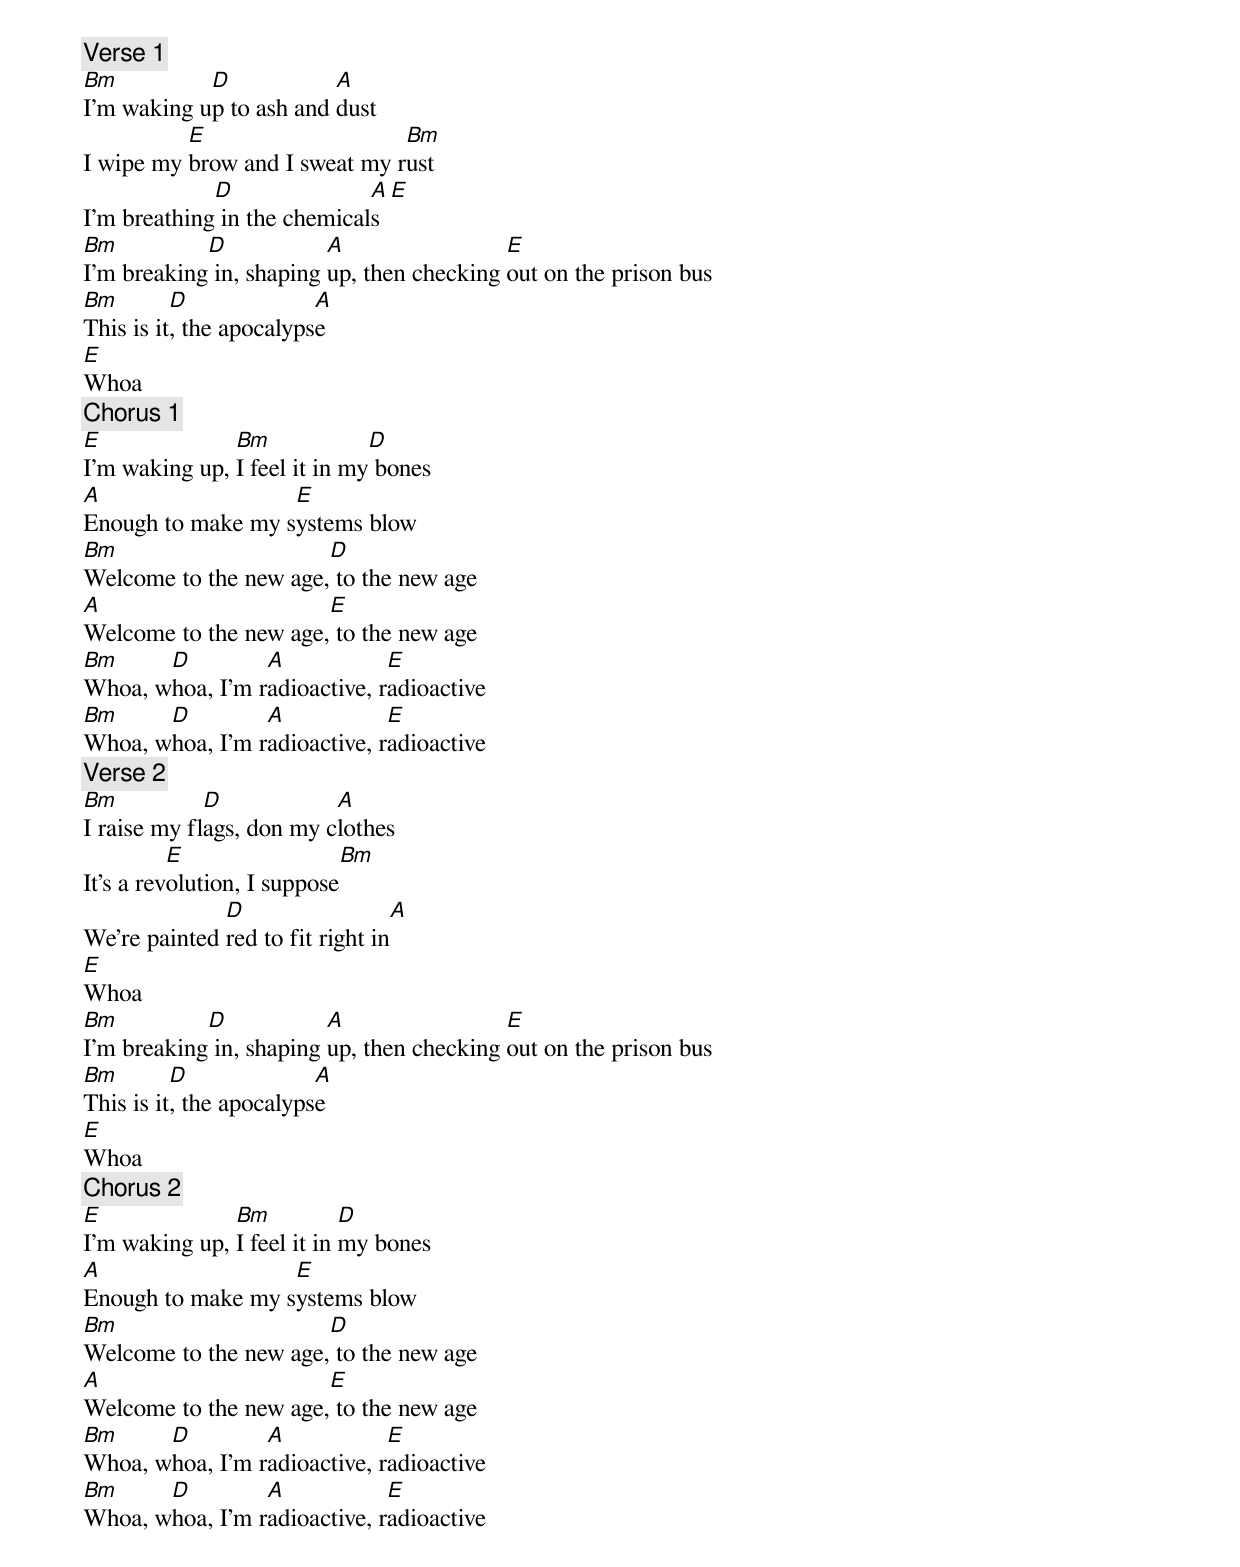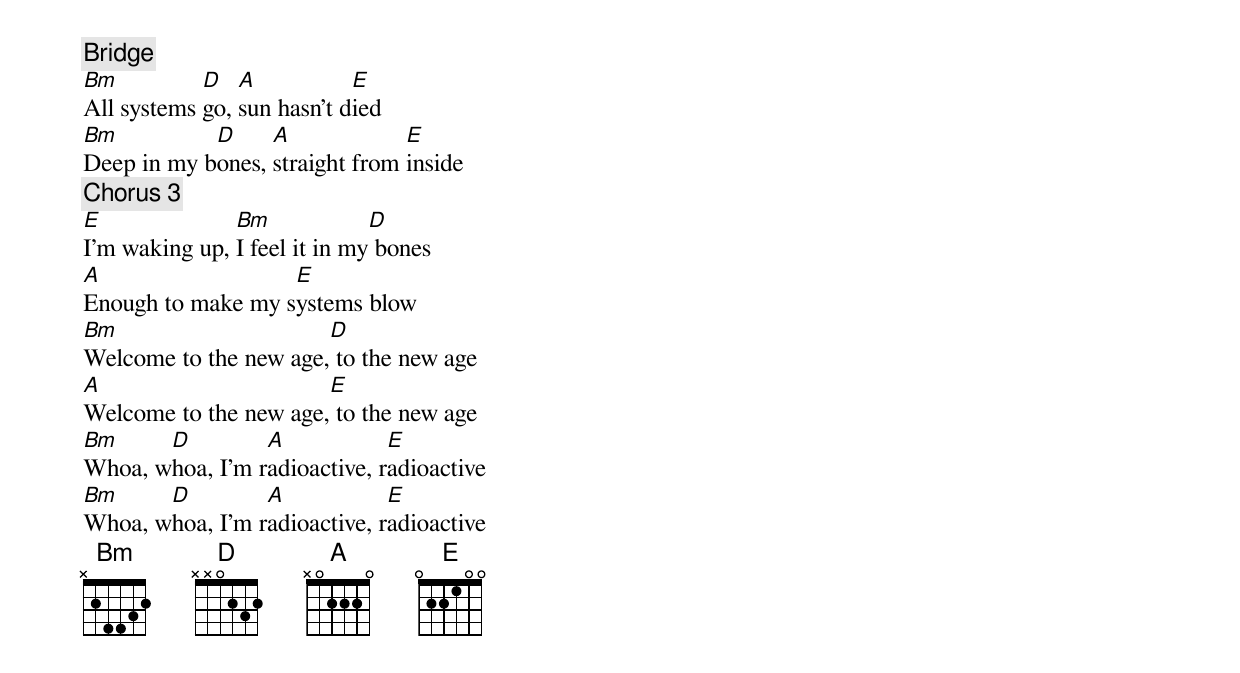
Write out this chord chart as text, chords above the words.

[Verse 1]
Bm          D            A
I'm waking up to ash and dust
          E                    Bm
I wipe my brow and I sweat my rust
             D               A    E
I'm breathing in the chemicals
Bm          D            A                 E
I'm breaking in, shaping up, then checking out on the prison bus
Bm        D              A
This is it, the apocalypse
E
Whoa
[Chorus 1]
E              Bm             D
I'm waking up, I feel it in my bones
A                  E
Enough to make my systems blow
Bm                     D
Welcome to the new age, to the new age
A                      E
Welcome to the new age, to the new age
Bm     D         A            E
Whoa, whoa, I'm radioactive, radioactive
Bm     D         A            E
Whoa, whoa, I'm radioactive, radioactive
[Verse 2]
Bm           D            A
I raise my flags, don my clothes
          E                    Bm
It's a revolution, I suppose
              D                  A
We're painted red to fit right in
E
Whoa
Bm          D            A                 E
I'm breaking in, shaping up, then checking out on the prison bus
Bm        D              A
This is it, the apocalypse
E
Whoa
[Chorus 2]
E              Bm           D
I'm waking up, I feel it in my bones
A                  E
Enough to make my systems blow
Bm                     D
Welcome to the new age, to the new age
A                      E
Welcome to the new age, to the new age
Bm     D         A            E
Whoa, whoa, I'm radioactive, radioactive
Bm     D         A            E
Whoa, whoa, I'm radioactive, radioactive
[Bridge]
Bm          D   A           E
All systems go, sun hasn't died
Bm          D     A             E
Deep in my bones, straight from inside
[Chorus 3]
E              Bm             D
I'm waking up, I feel it in my bones
A                  E
Enough to make my systems blow
Bm                     D
Welcome to the new age, to the new age
A                      E
Welcome to the new age, to the new age
Bm     D         A            E
Whoa, whoa, I'm radioactive, radioactive
Bm     D         A            E
Whoa, whoa, I'm radioactive, radioactive
